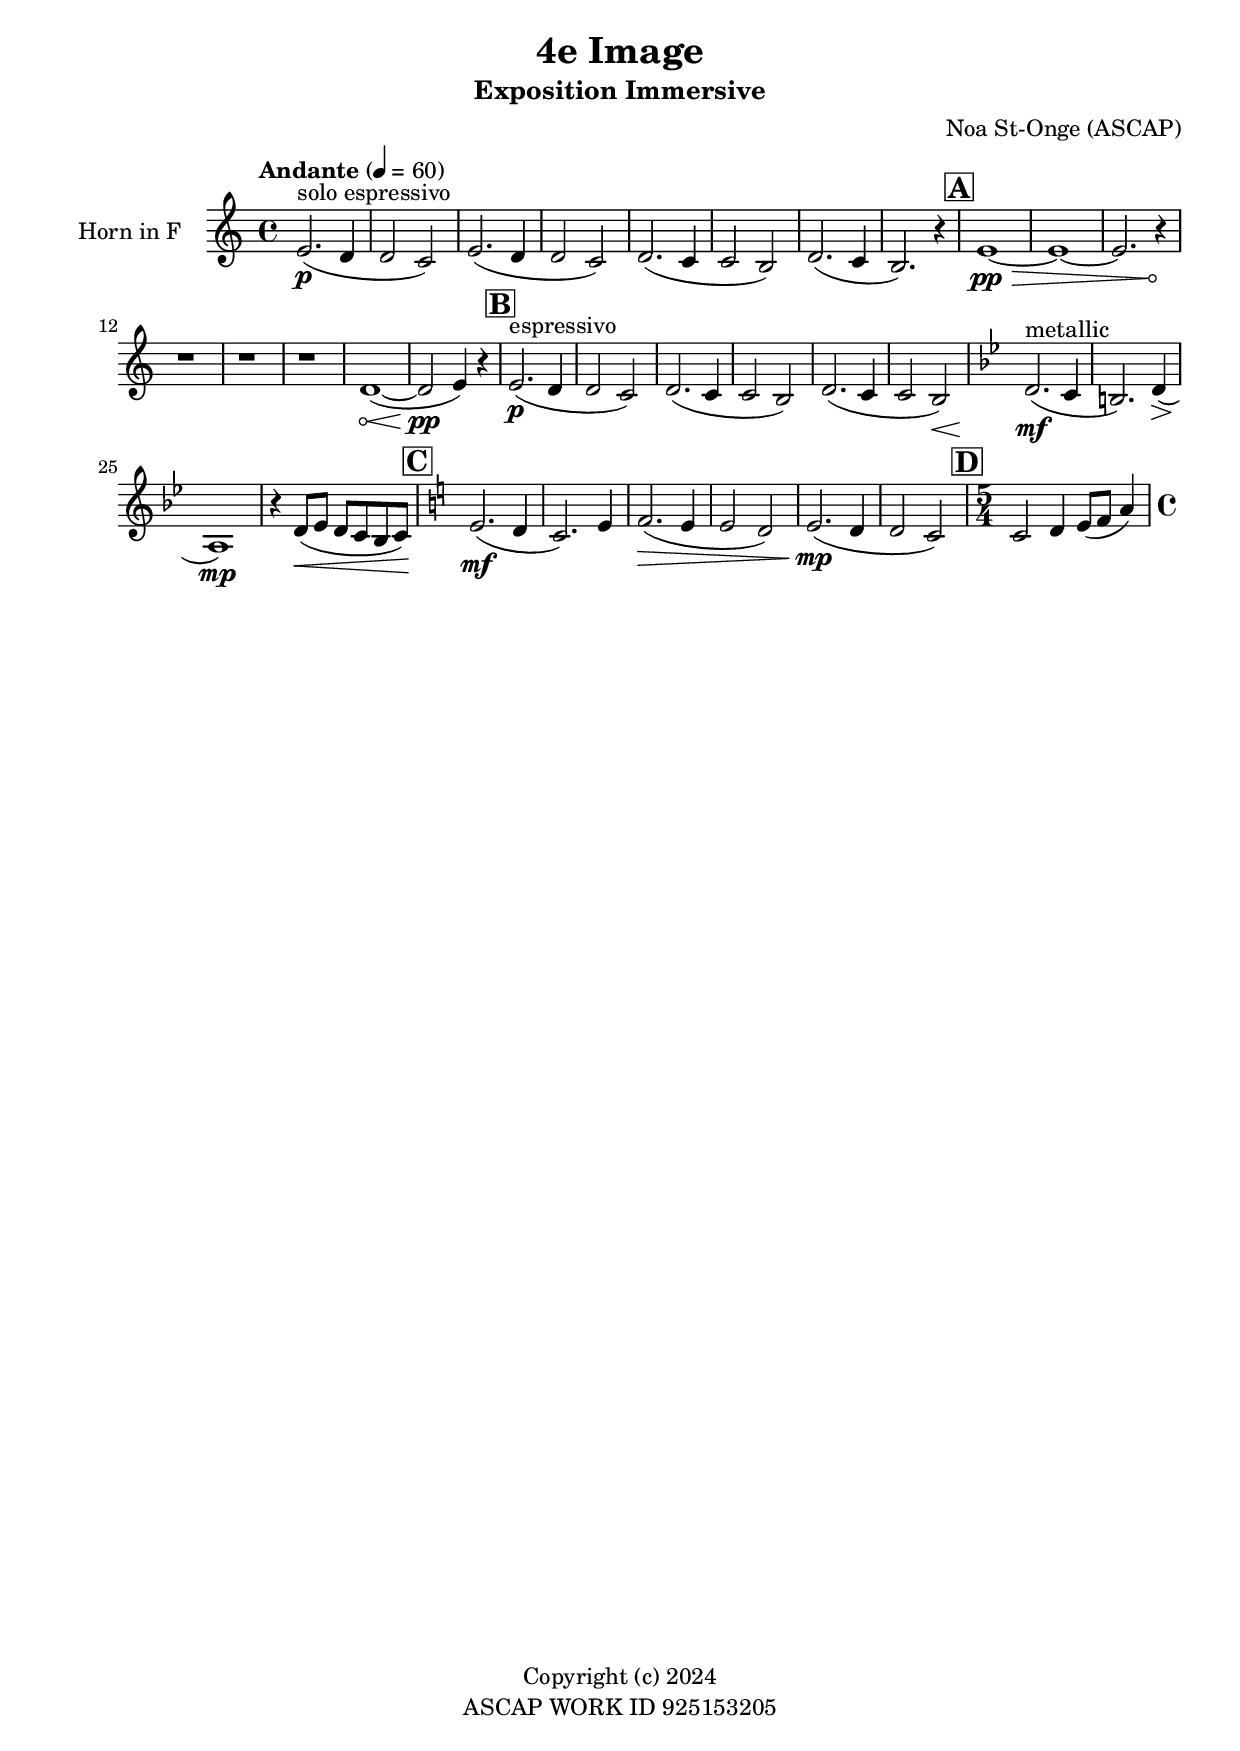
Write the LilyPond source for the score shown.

hornF = \relative c' {
  \time 4/4
  \tempo Andante 4=60
  \key f \major

  \set Score.rehearsalMarkFormatter = #format-mark-box-alphabet

  a2.\p^"solo espressivo"( g4 g2 f2)
  a2.( g4 g2 f2)
  g2.( f4 f2 e2)
  g2.( f4 e2.) r4

  %%%%% A %%%%%
  \mark \default
  \once \override Hairpin.circled-tip = ##t
  a1\>\pp ~ a1 ~ a2.

  r4\! \repeat unfold 3 {r1}

  \once \override Hairpin.circled-tip = ##t
  g1\<( ~ g2\!\pp a4) r4

  %%%%% B %%%%%
  \mark \default
  a2.\p^"espressivo"( g4 g2 f2)
  g2. (f4 f2 e2)
  g2. (f4 f2 e2\<)

  \key ees \major
  g2.\!\mf^"metallic"( f4 e2.) g4(\> d1)\mp

  r4 g8(\< aes8 g8 f8 ees8 f8)

  %%%%% C %%%%%
  \mark \default
  \key f \major
  a2.\mf( g4 f2.) a4
  bes2.(\> a4 a2 g2)
  a2.(\mp g4 g2 f2)

  %%%%% D %%%%%
  \mark \default
  \time 5/4
  f2 g4 a8( bes8 d4)
  \time 4/4
}

hornFPart = \new Staff \with {
  instrumentName = "Horn in F"
  shortInstrumentName = "Hn.F."
  midiInstrument = "french horn"
} \hornF

hornFBookPart = \new Staff \with {
  instrumentName = "Horn in F"
  shortInstrumentName = ""
  midiInstrument = "french horn"
} \hornF

\book {
  \bookOutputName "Horn"
  \header {
  title = "4e Image"
  subtitle = "Exposition Immersive"
  composer = "Noa St-Onge (ASCAP)"
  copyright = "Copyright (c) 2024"
  % Remove default LilyPond tagline
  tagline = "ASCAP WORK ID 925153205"
}
  \score {
    <<
      \transpose f, c \hornFBookPart
    >>
    \layout {
      indent = 25
      short-indent = 10
    }

    \midi {}
  }
}